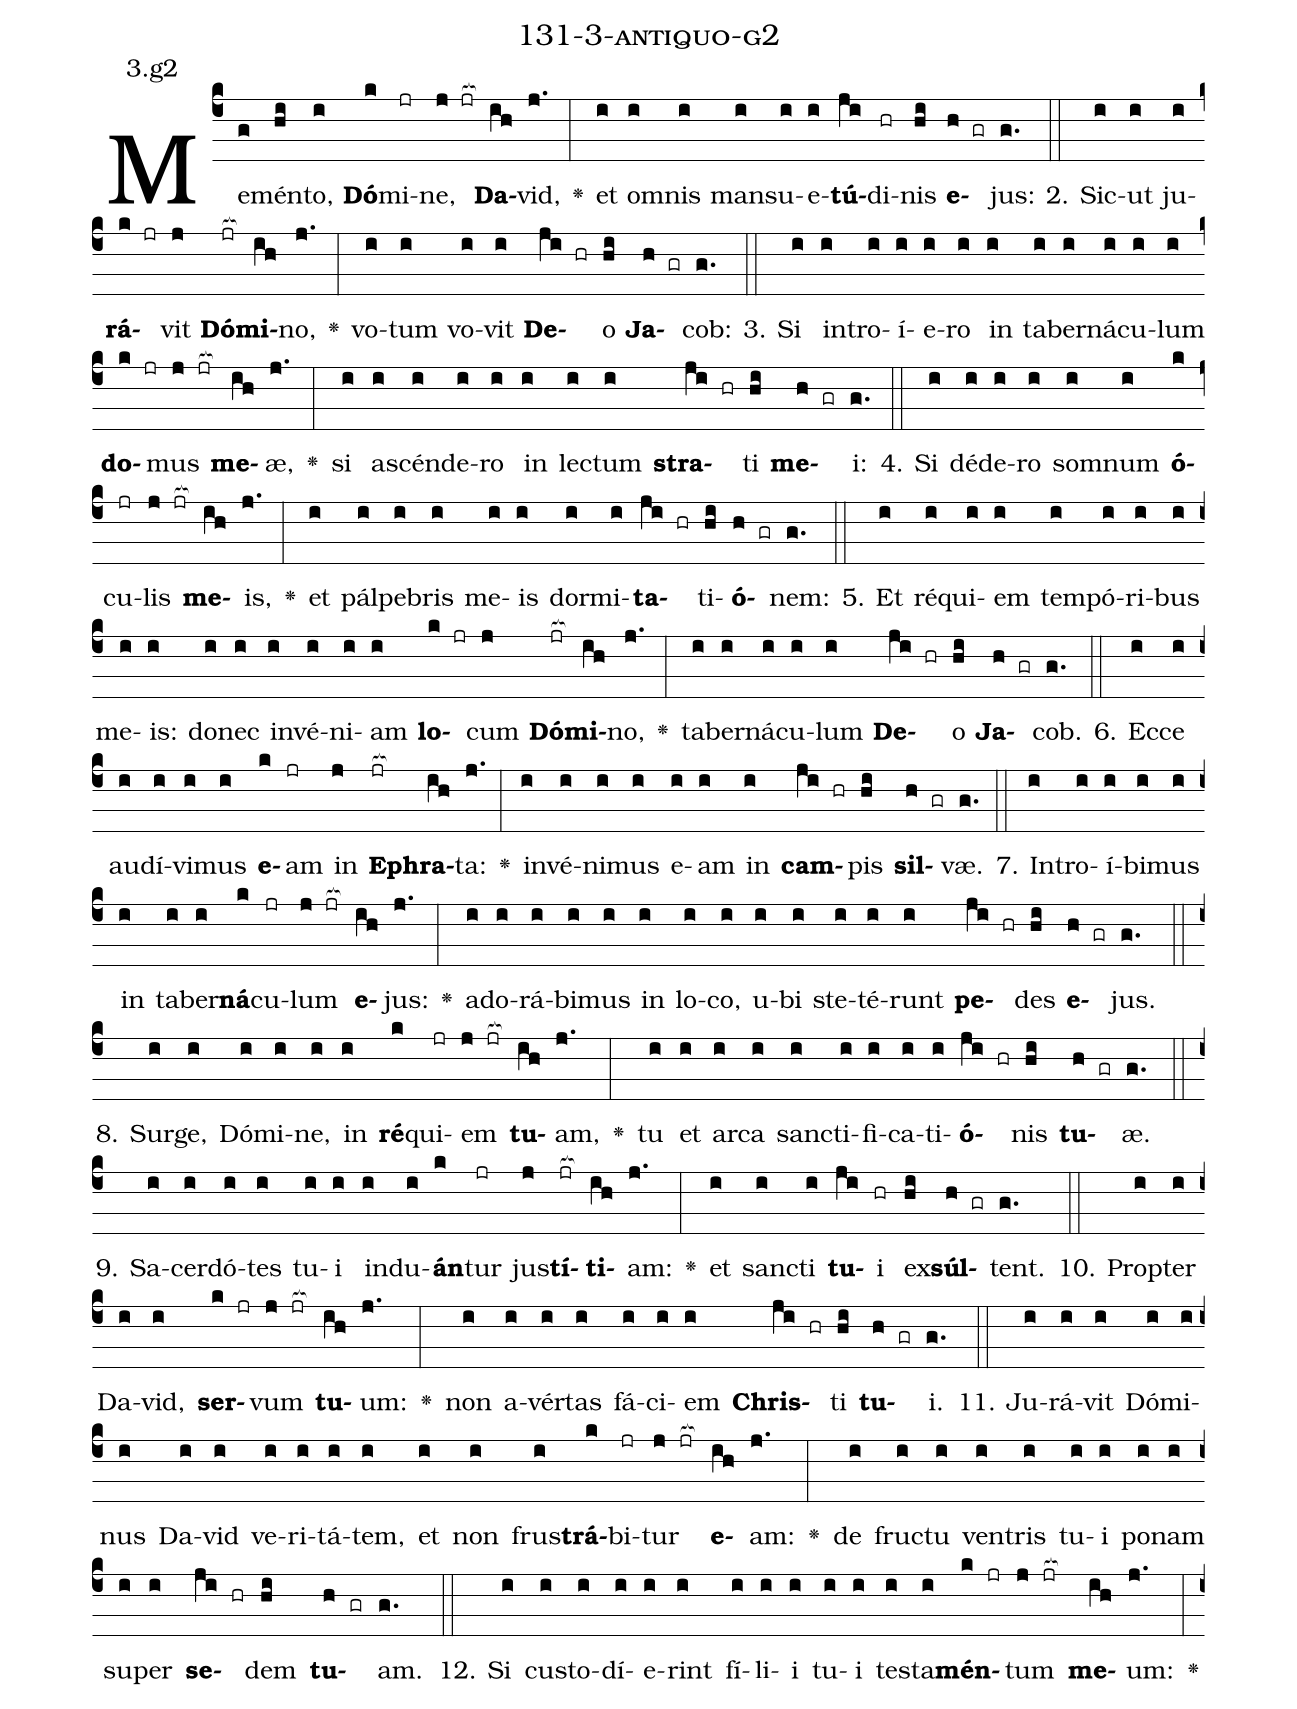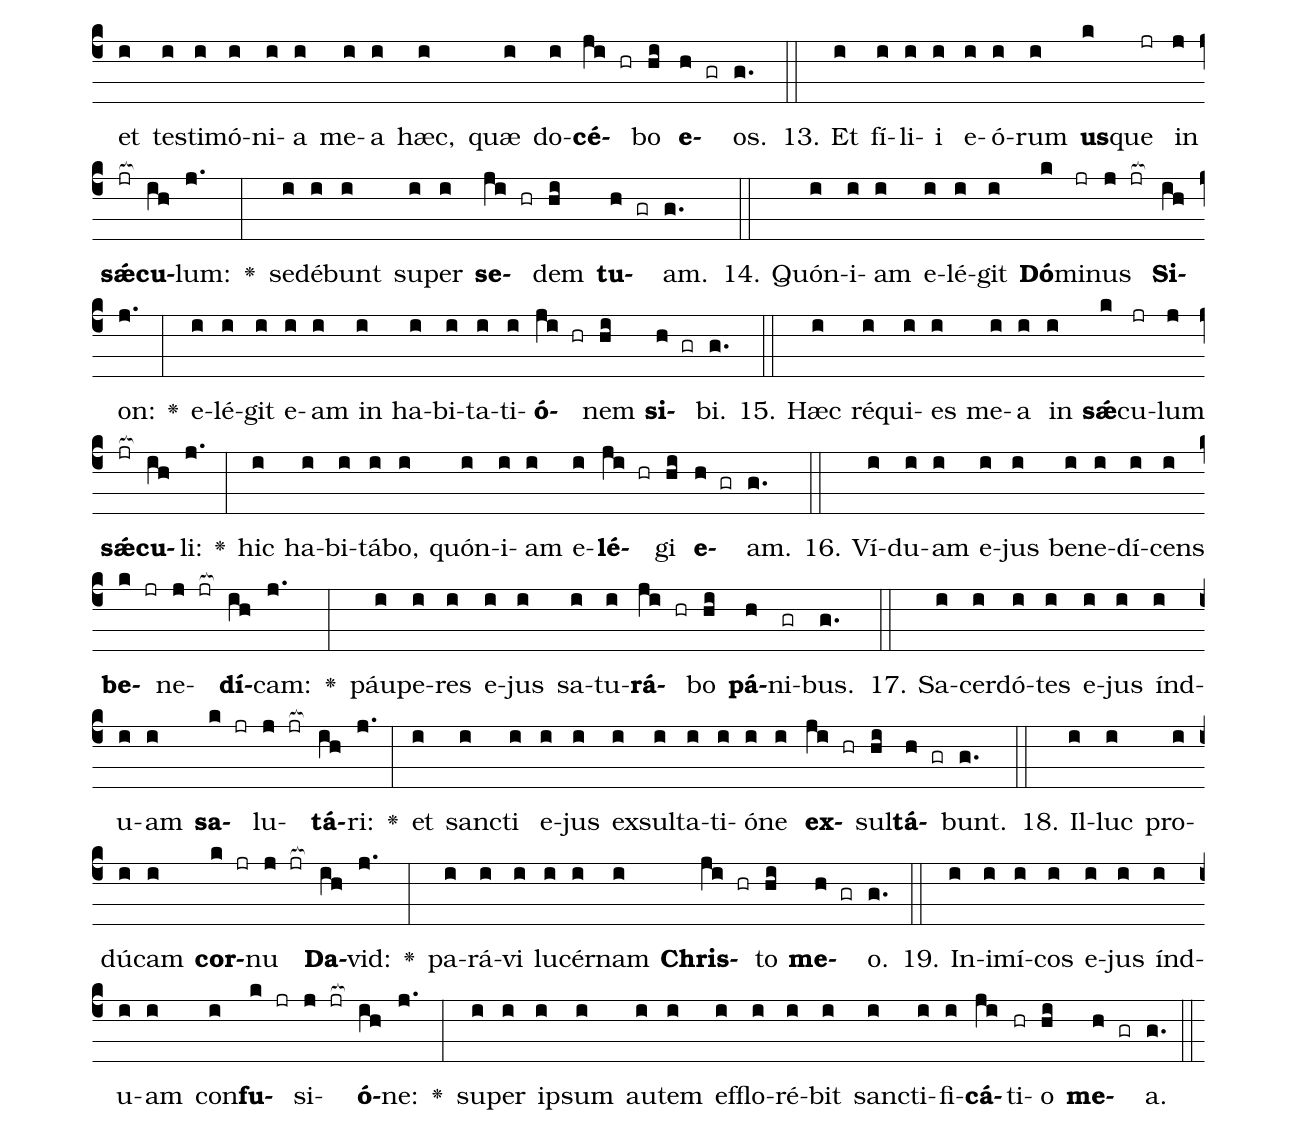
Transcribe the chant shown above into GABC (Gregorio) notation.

name: 131-3-antiquo-g2;
annotation: 3.g2;
%%
(c4)Me(g)mén(hi)to,(i) <b>Dó</b>(k)mi(jr)ne,(j jr[ocb:1{]) <b>Da</b>(ih[ocb:0}])vid,(j.) <v>\greheightstar</v>(:) et(i) om(i)nis(i) man(i)su(i)e(i)<b>tú</b>(ji)di(hr)nis(hi) <b>e</b>(h gr)jus:(g.) (::)
2. Sic(i)ut(i) ju(i)<b>rá</b>(k jr)vit(j) <b>Dó</b>(jr[ocb:1{])<b>mi</b>(ih[ocb:0}])no,(j.) <v>\greheightstar</v>(:) vo(i)tum(i) vo(i)vit(i) <b>De</b>(ji hr)o(hi) <b>Ja</b>(h gr)cob:(g.) (::)
3. Si(i) in(i)tro(i)í(i)e(i)ro(i) in(i) ta(i)ber(i)ná(i)cu(i)lum(i) <b>do</b>(k jr)mus(j jr[ocb:1{]) <b>me</b>(ih[ocb:0}])æ,(j.) <v>\greheightstar</v>(:) si(i) a(i)scén(i)de(i)ro(i) in(i) lec(i)tum(i) <b>stra</b>(ji hr)ti(hi) <b>me</b>(h gr)i:(g.) (::)
4. Si(i) dé(i)de(i)ro(i) som(i)num(i) <b>ó</b>(k)cu(jr)lis(j jr[ocb:1{]) <b>me</b>(ih[ocb:0}])is,(j.) <v>\greheightstar</v>(:) et(i) pál(i)pe(i)bris(i) me(i)is(i) dor(i)mi(i)<b>ta</b>(ji hr)ti(hi)<b>ó</b>(h gr)nem:(g.) (::)
5. Et(i) ré(i)qui(i)em(i) tem(i)pó(i)ri(i)bus(i) me(i)is:(i) do(i)nec(i) in(i)vé(i)ni(i)am(i) <b>lo</b>(k jr)cum(j) <b>Dó</b>(jr[ocb:1{])<b>mi</b>(ih[ocb:0}])no,(j.) <v>\greheightstar</v>(:) ta(i)ber(i)ná(i)cu(i)lum(i) <b>De</b>(ji hr)o(hi) <b>Ja</b>(h gr)cob.(g.) (::)
6. Ec(i)ce(i) au(i)dí(i)vi(i)mus(i) <b>e</b>(k)am(jr) in(j) <b>E</b>(jr[ocb:1{])<b>phra</b>(ih[ocb:0}])ta:(j.) <v>\greheightstar</v>(:) in(i)vé(i)ni(i)mus(i) e(i)am(i) in(i) <b>cam</b>(ji hr)pis(hi) <b>sil</b>(h gr)væ.(g.) (::)
7. In(i)tro(i)í(i)bi(i)mus(i) in(i) ta(i)ber(i)<b>ná</b>(k)cu(jr)lum(j jr[ocb:1{]) <b>e</b>(ih[ocb:0}])jus:(j.) <v>\greheightstar</v>(:) ad(i)o(i)rá(i)bi(i)mus(i) in(i) lo(i)co,(i) u(i)bi(i) ste(i)té(i)runt(i) <b>pe</b>(ji hr)des(hi) <b>e</b>(h gr)jus.(g.) (::)
8. Sur(i)ge,(i) Dó(i)mi(i)ne,(i) in(i) <b>ré</b>(k)qui(jr)em(j jr[ocb:1{]) <b>tu</b>(ih[ocb:0}])am,(j.) <v>\greheightstar</v>(:) tu(i) et(i) ar(i)ca(i) sanc(i)ti(i)fi(i)ca(i)ti(i)<b>ó</b>(ji hr)nis(hi) <b>tu</b>(h gr)æ.(g.) (::)
9. Sa(i)cer(i)dó(i)tes(i) tu(i)i(i) ind(i)u(i)<b>án</b>(k)tur(jr) jus(j)<b>tí</b>(jr[ocb:1{])<b>ti</b>(ih[ocb:0}])am:(j.) <v>\greheightstar</v>(:) et(i) sanc(i)ti(i) <b>tu</b>(ji)i(hr) ex(hi)<b>súl</b>(h gr)tent.(g.) (::)
10. Prop(i)ter(i) Da(i)vid,(i) <b>ser</b>(k jr)vum(j jr[ocb:1{]) <b>tu</b>(ih[ocb:0}])um:(j.) <v>\greheightstar</v>(:) non(i) a(i)vér(i)tas(i) fá(i)ci(i)em(i) <b>Chris</b>(ji hr)ti(hi) <b>tu</b>(h gr)i.(g.) (::)
11. Ju(i)rá(i)vit(i) Dó(i)mi(i)nus(i) Da(i)vid(i) ve(i)ri(i)tá(i)tem,(i) et(i) non(i) frus(i)<b>trá</b>(k)bi(jr)tur(j jr[ocb:1{]) <b>e</b>(ih[ocb:0}])am:(j.) <v>\greheightstar</v>(:) de(i) fruc(i)tu(i) ven(i)tris(i) tu(i)i(i) po(i)nam(i) su(i)per(i) <b>se</b>(ji hr)dem(hi) <b>tu</b>(h gr)am.(g.) (::)
12. Si(i) cus(i)to(i)dí(i)e(i)rint(i) fí(i)li(i)i(i) tu(i)i(i) tes(i)ta(i)<b>mén</b>(k jr)tum(j jr[ocb:1{]) <b>me</b>(ih[ocb:0}])um:(j.) <v>\greheightstar</v>(:) et(i) tes(i)ti(i)mó(i)ni(i)a(i) me(i)a(i) hæc,(i) quæ(i) do(i)<b>cé</b>(ji hr)bo(hi) <b>e</b>(h gr)os.(g.) (::)
13. Et(i) fí(i)li(i)i(i) e(i)ó(i)rum(i) <b>us</b>(k)que(jr) in(j) <b>sǽ</b>(jr[ocb:1{])<b>cu</b>(ih[ocb:0}])lum:(j.) <v>\greheightstar</v>(:) se(i)dé(i)bunt(i) su(i)per(i) <b>se</b>(ji hr)dem(hi) <b>tu</b>(h gr)am.(g.) (::)
14. Quón(i)i(i)am(i) e(i)lé(i)git(i) <b>Dó</b>(k)mi(jr)nus(j jr[ocb:1{]) <b>Si</b>(ih[ocb:0}])on:(j.) <v>\greheightstar</v>(:) e(i)lé(i)git(i) e(i)am(i) in(i) ha(i)bi(i)ta(i)ti(i)<b>ó</b>(ji hr)nem(hi) <b>si</b>(h gr)bi.(g.) (::)
15. Hæc(i) ré(i)qui(i)es(i) me(i)a(i) in(i) <b>sǽ</b>(k)cu(jr)lum(j) <b>sǽ</b>(jr[ocb:1{])<b>cu</b>(ih[ocb:0}])li:(j.) <v>\greheightstar</v>(:) hic(i) ha(i)bi(i)tá(i)bo,(i) quón(i)i(i)am(i) e(i)<b>lé</b>(ji hr)gi(hi) <b>e</b>(h gr)am.(g.) (::)
16. Ví(i)du(i)am(i) e(i)jus(i) be(i)ne(i)dí(i)cens(i) <b>be</b>(k jr)ne(j jr[ocb:1{])<b>dí</b>(ih[ocb:0}])cam:(j.) <v>\greheightstar</v>(:) páu(i)pe(i)res(i) e(i)jus(i) sa(i)tu(i)<b>rá</b>(ji hr)bo(hi) <b>pá</b>(h)ni(gr)bus.(g.) (::)
17. Sa(i)cer(i)dó(i)tes(i) e(i)jus(i) índ(i)u(i)am(i) <b>sa</b>(k jr)lu(j jr[ocb:1{])<b>tá</b>(ih[ocb:0}])ri:(j.) <v>\greheightstar</v>(:) et(i) sanc(i)ti(i) e(i)jus(i) ex(i)sul(i)ta(i)ti(i)ó(i)ne(i) <b>ex</b>(ji hr)sul(hi)<b>tá</b>(h gr)bunt.(g.) (::)
18. Il(i)luc(i) pro(i)dú(i)cam(i) <b>cor</b>(k jr)nu(j jr[ocb:1{]) <b>Da</b>(ih[ocb:0}])vid:(j.) <v>\greheightstar</v>(:) pa(i)rá(i)vi(i) lu(i)cér(i)nam(i) <b>Chris</b>(ji hr)to(hi) <b>me</b>(h gr)o.(g.) (::)
19. In(i)i(i)mí(i)cos(i) e(i)jus(i) índ(i)u(i)am(i) con(i)<b>fu</b>(k jr)si(j jr[ocb:1{])<b>ó</b>(ih[ocb:0}])ne:(j.) <v>\greheightstar</v>(:) su(i)per(i) ip(i)sum(i) au(i)tem(i) ef(i)flo(i)ré(i)bit(i) sanc(i)ti(i)fi(i)<b>cá</b>(ji)ti(hr)o(hi) <b>me</b>(h gr)a.(g.) (::)
